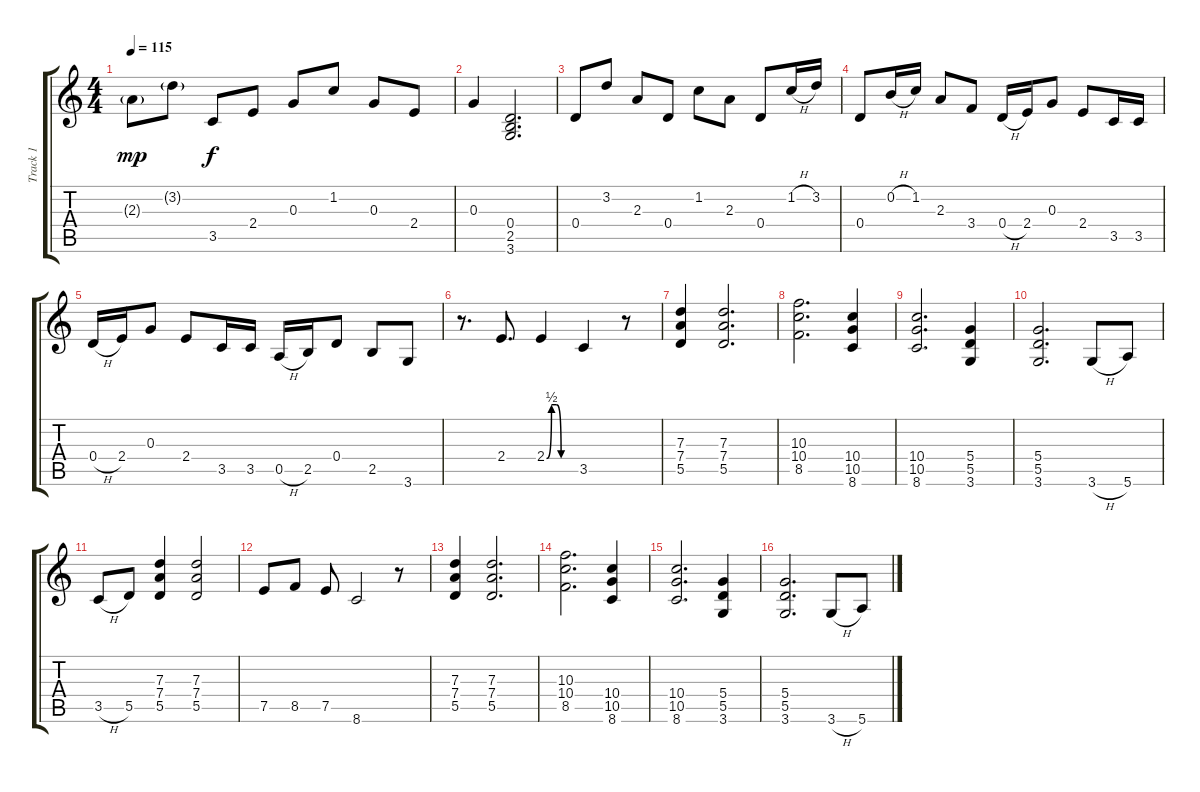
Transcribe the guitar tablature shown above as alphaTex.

\track ("Track 1" "Track 1") {instrument electricguitarjazz}
\staff {score tabs}
\tuning (E4 B3 G3 D3 A2 E2) {hide}
\ts (4 4)
\tempo 115
\clef g2
\ks c
2.3{g}.8{dy mp} 3.2{g}.8 3.5.8{dy f} 2.4.8 0.3.8 1.2.8 0.3.8 2.4.8 |
0.3.4 (0.4 2.5 3.6).2{d} |
0.4.8 3.2.8 2.3.8 0.4.8 1.2.8 2.3.8 0.4.8 1.2{h}.16 3.2.16 |
0.4.8 0.2{h}.16 1.2.16 2.3.8 3.4.8 0.4{h}.16 2.4.16 0.3.8 2.4.8 3.5.16 3.5.16 |
0.4{h}.16 2.4.16 0.3.8 2.4.8 3.5.16 3.5.16 0.5{h}.16 2.5.16 0.4.8 2.5.8 3.6.8 |
r.8{d} 2.4.8{d} 2.4{be (custom 0 0 10 2 20 2 30 0 60 0)}.4 3.5.4 r.8 |
(7.3 7.4 5.5).4 (7.3 7.4 5.5).2{d} |
(10.3 10.4 8.5).2{d} (10.4 10.5 8.6).4 |
(10.4 10.5 8.6).2{d} (5.4 5.5 3.6).4 |
(5.4 5.5 3.6).2{d} 3.6{h}.8 5.6.8 |
3.5{h}.8 5.5.8 (7.3 7.4 5.5).4 (7.3 7.4 5.5).2 |
7.5.8 8.5.8 7.5.8 8.6.2 r.8 |
(7.3 7.4 5.5).4 (7.3 7.4 5.5).2{d} |
(10.3 10.4 8.5).2{d} (10.4 10.5 8.6).4 |
(10.4 10.5 8.6).2{d} (5.4 5.5 3.6).4 |
(5.4 5.5 3.6).2{d} 3.6{h}.8 5.6.8
